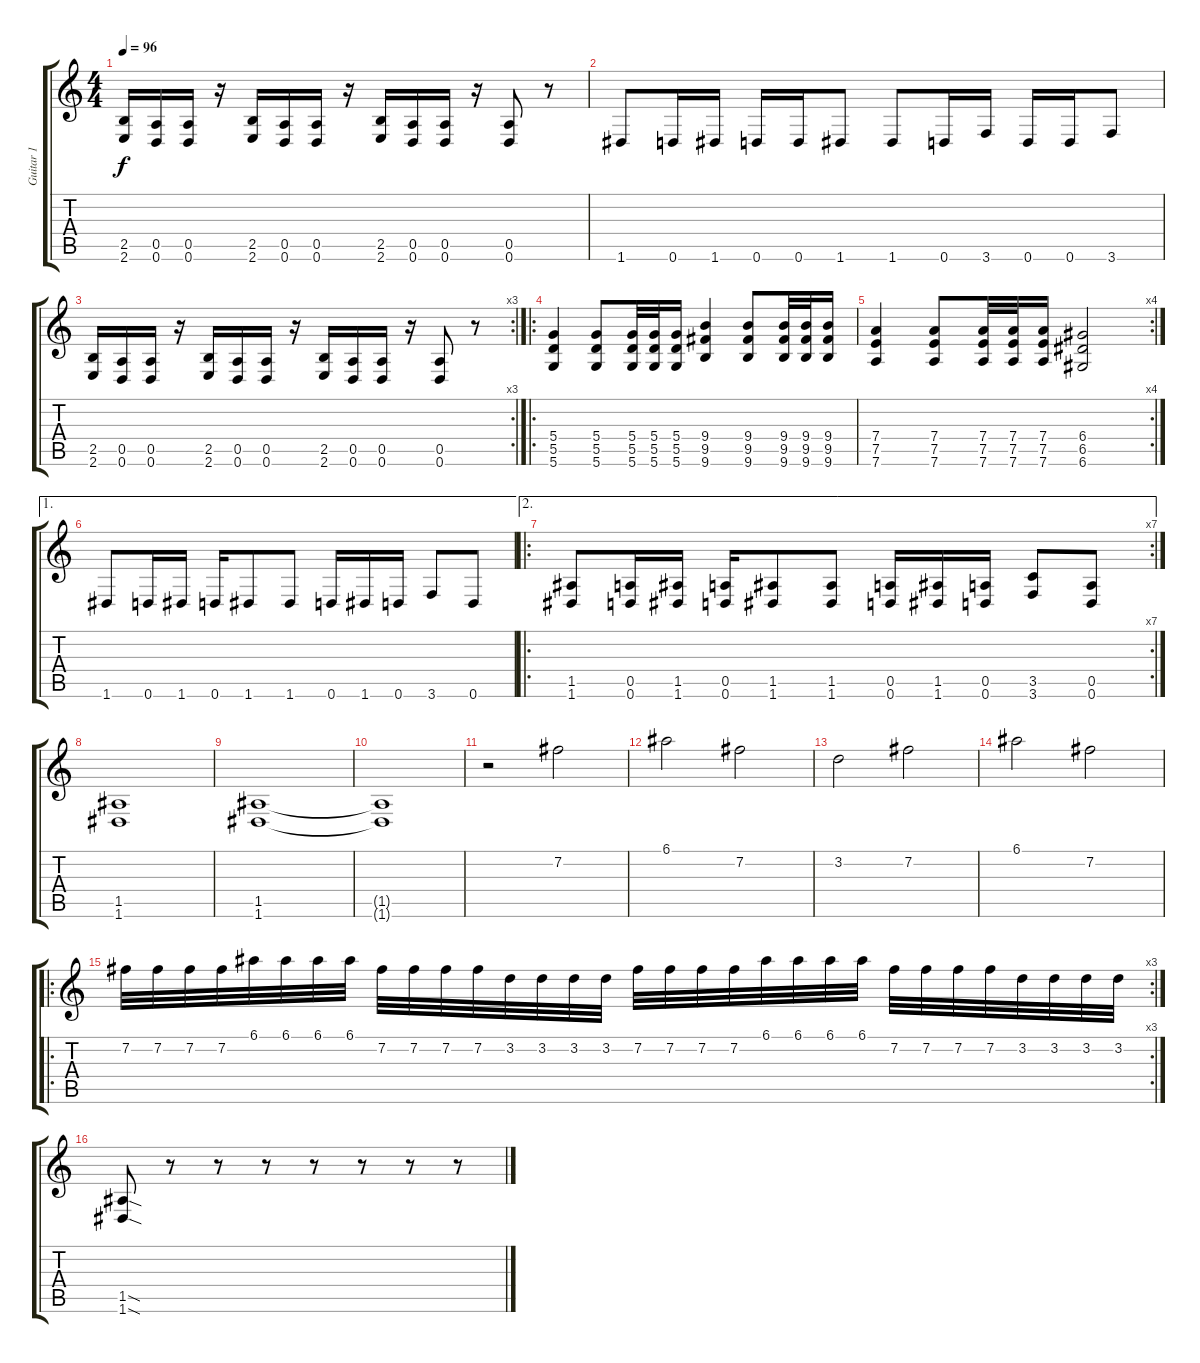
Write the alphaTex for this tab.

\track ("Guitar 1" "Guitar 1") {instrument distortionguitar}
\staff {score tabs}
\tuning (E4 B3 G3 D3 A2 D2) {hide}
\ts (4 4)
\tempo 96
\clef g2
\ks c
(2.5 2.6).16{dy f} (0.5 0.6).16 (0.5 0.6).16 r.16 (2.5 2.6).16 (0.5 0.6).16 (0.5 0.6).16 r.16 (2.5 2.6).16 (0.5 0.6).16 (0.5 0.6).16 r.16 (0.5 0.6).8 r.8 |
1.6.8 0.6.16 1.6.16 0.6.16 0.6.16 1.6.8 1.6.8 0.6.16 3.6.16 0.6.16 0.6.16 3.6.8 |
\rc 3
(2.5 2.6).16 (0.5 0.6).16 (0.5 0.6).16 r.16 (2.5 2.6).16 (0.5 0.6).16 (0.5 0.6).16 r.16 (2.5 2.6).16 (0.5 0.6).16 (0.5 0.6).16 r.16 (0.5 0.6).8 r.8 |
\ro
(5.4 5.5 5.6).4 (5.4 5.5 5.6).8 (5.4 5.5 5.6).32 (5.4 5.5 5.6).32 (5.4 5.5 5.6).16 (9.4 9.5 9.6).4 (9.4 9.5 9.6).8 (9.4 9.5 9.6).32 (9.4 9.5 9.6).32 (9.4 9.5 9.6).16 |
\rc 4
(7.4 7.5 7.6).4 (7.4 7.5 7.6).8 (7.4 7.5 7.6).32 (7.4 7.5 7.6).32 (7.4 7.5 7.6).16 (6.4 6.5 6.6).2 |
\ae 1
1.6.8 0.6.16 1.6.16 0.6.16 1.6.8 1.6.8 0.6.16 1.6.16 0.6.16 3.6.8 0.6.8 |
\ae 2
\ro
\rc 7
(1.5 1.6).8 (0.5 0.6).16 (1.5 1.6).16 (0.5 0.6).16 (1.5 1.6).8 (1.5 1.6).8 (0.5 0.6).16 (1.5 1.6).16 (0.5 0.6).16 (3.5 3.6).8 (0.5 0.6).8 |
(1.5 1.6).1 |
(1.5 1.6).1 |
(1.5{t} 1.6{t}).1 |
r.2 7.2.2{balance 8 instrument overdrivenguitar} |
6.1.2 7.2.2 |
3.2.2 7.2.2 |
6.1.2 7.2.2 |
\ro
\rc 3
7.2.32 7.2.32 7.2.32 7.2.32 6.1.32 6.1.32 6.1.32 6.1.32 7.2.32 7.2.32 7.2.32 7.2.32 3.2.32 3.2.32 3.2.32 3.2.32 7.2.32 7.2.32 7.2.32 7.2.32 6.1.32 6.1.32 6.1.32 6.1.32 7.2.32 7.2.32 7.2.32 7.2.32 3.2.32 3.2.32 3.2.32 3.2.32 |
(1.5{sod} 1.6{sod}).8{instrument distortionguitar} r.8 r.8 r.8 r.8 r.8 r.8 r.8
